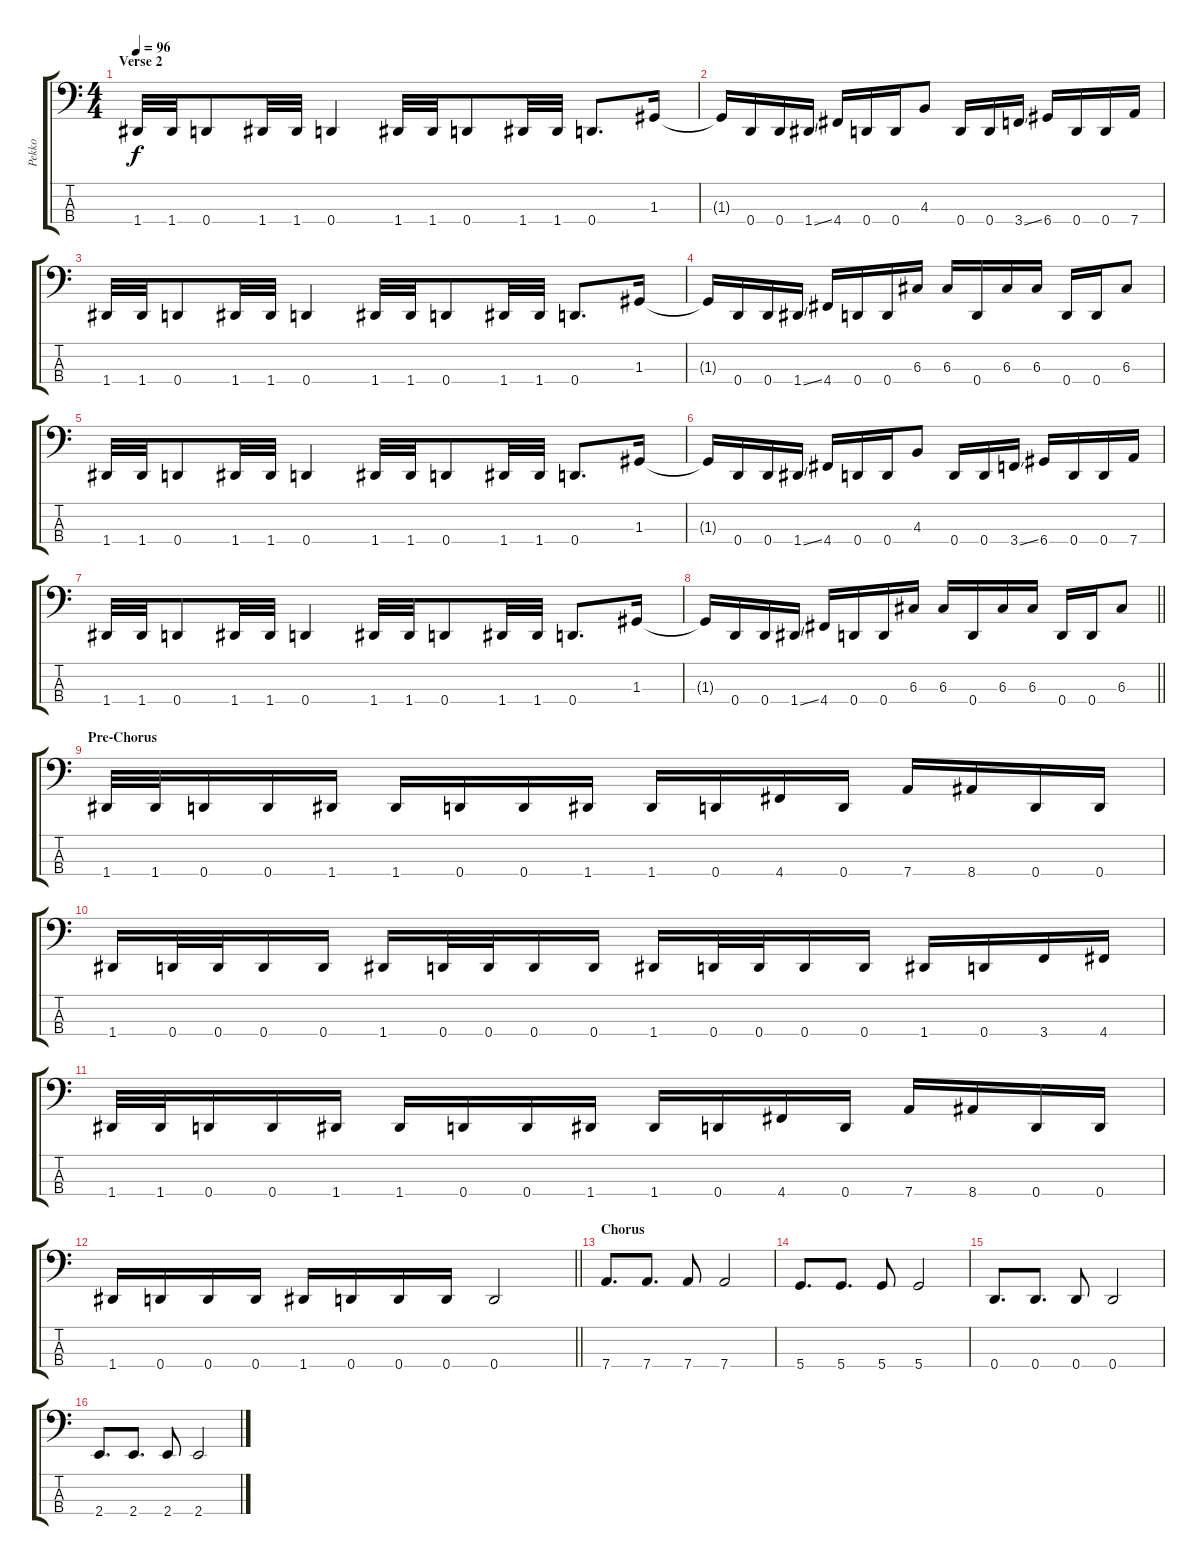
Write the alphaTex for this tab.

\track ("Pekko" "Pekko") {instrument electricbasspick}
\staff {score tabs}
\tuning (F2 C2 G1 D1) {hide}
\ts (4 4)
\section ("" "Verse 2")
\tempo 96
\clef f4
\ks c
1.4.32{dy f} 1.4.32 0.4.8 1.4.32 1.4.32 0.4.4 1.4.32 1.4.32 0.4.8 1.4.32 1.4.32 0.4.8{d} 1.3.16 |
1.3{t}.16 0.4.16 0.4.16 1.4{ss}.16 4.4.16 0.4.16 0.4.16 4.3.8 0.4.16 0.4.16 3.4{ss}.16 6.4.16 0.4.16 0.4.16 7.4.16 |
1.4.32 1.4.32 0.4.8 1.4.32 1.4.32 0.4.4 1.4.32 1.4.32 0.4.8 1.4.32 1.4.32 0.4.8{d} 1.3.16 |
1.3{t}.16 0.4.16 0.4.16 1.4{ss}.16 4.4.16 0.4.16 0.4.16 6.3.16 6.3.16 0.4.16 6.3.16 6.3.16 0.4.16 0.4.16 6.3.8 |
1.4.32 1.4.32 0.4.8 1.4.32 1.4.32 0.4.4 1.4.32 1.4.32 0.4.8 1.4.32 1.4.32 0.4.8{d} 1.3.16 |
1.3{t}.16 0.4.16 0.4.16 1.4{ss}.16 4.4.16 0.4.16 0.4.16 4.3.8 0.4.16 0.4.16 3.4{ss}.16 6.4.16 0.4.16 0.4.16 7.4.16 |
1.4.32 1.4.32 0.4.8 1.4.32 1.4.32 0.4.4 1.4.32 1.4.32 0.4.8 1.4.32 1.4.32 0.4.8{d} 1.3.16 |
\barLineRight lightlight
1.3{t}.16 0.4.16 0.4.16 1.4{ss}.16 4.4.16 0.4.16 0.4.16 6.3.16 6.3.16 0.4.16 6.3.16 6.3.16 0.4.16 0.4.16 6.3.8 |
\section ("" "Pre-Chorus")
1.4.32 1.4.32 0.4.16 0.4.16 1.4.16 1.4.16 0.4.16 0.4.16 1.4.16 1.4.16 0.4.16 4.4.16 0.4.16 7.4.16 8.4.16 0.4.16 0.4.16 |
1.4.16 0.4.32 0.4.32 0.4.16 0.4.16 1.4.16 0.4.32 0.4.32 0.4.16 0.4.16 1.4.16 0.4.32 0.4.32 0.4.16 0.4.16 1.4.16 0.4.16 3.4.16 4.4.16 |
1.4.32 1.4.32 0.4.16 0.4.16 1.4.16 1.4.16 0.4.16 0.4.16 1.4.16 1.4.16 0.4.16 4.4.16 0.4.16 7.4.16 8.4.16 0.4.16 0.4.16 |
\barLineRight lightlight
1.4.16 0.4.16 0.4.16 0.4.16 1.4.16 0.4.16 0.4.16 0.4.16 0.4.2 |
\section ("" "Chorus")
7.4.8{d} 7.4.8{d} 7.4.8 7.4.2 |
5.4.8{d} 5.4.8{d} 5.4.8 5.4.2 |
0.4.8{d} 0.4.8{d} 0.4.8 0.4.2 |
2.4.8{d} 2.4.8{d} 2.4.8 2.4.2
